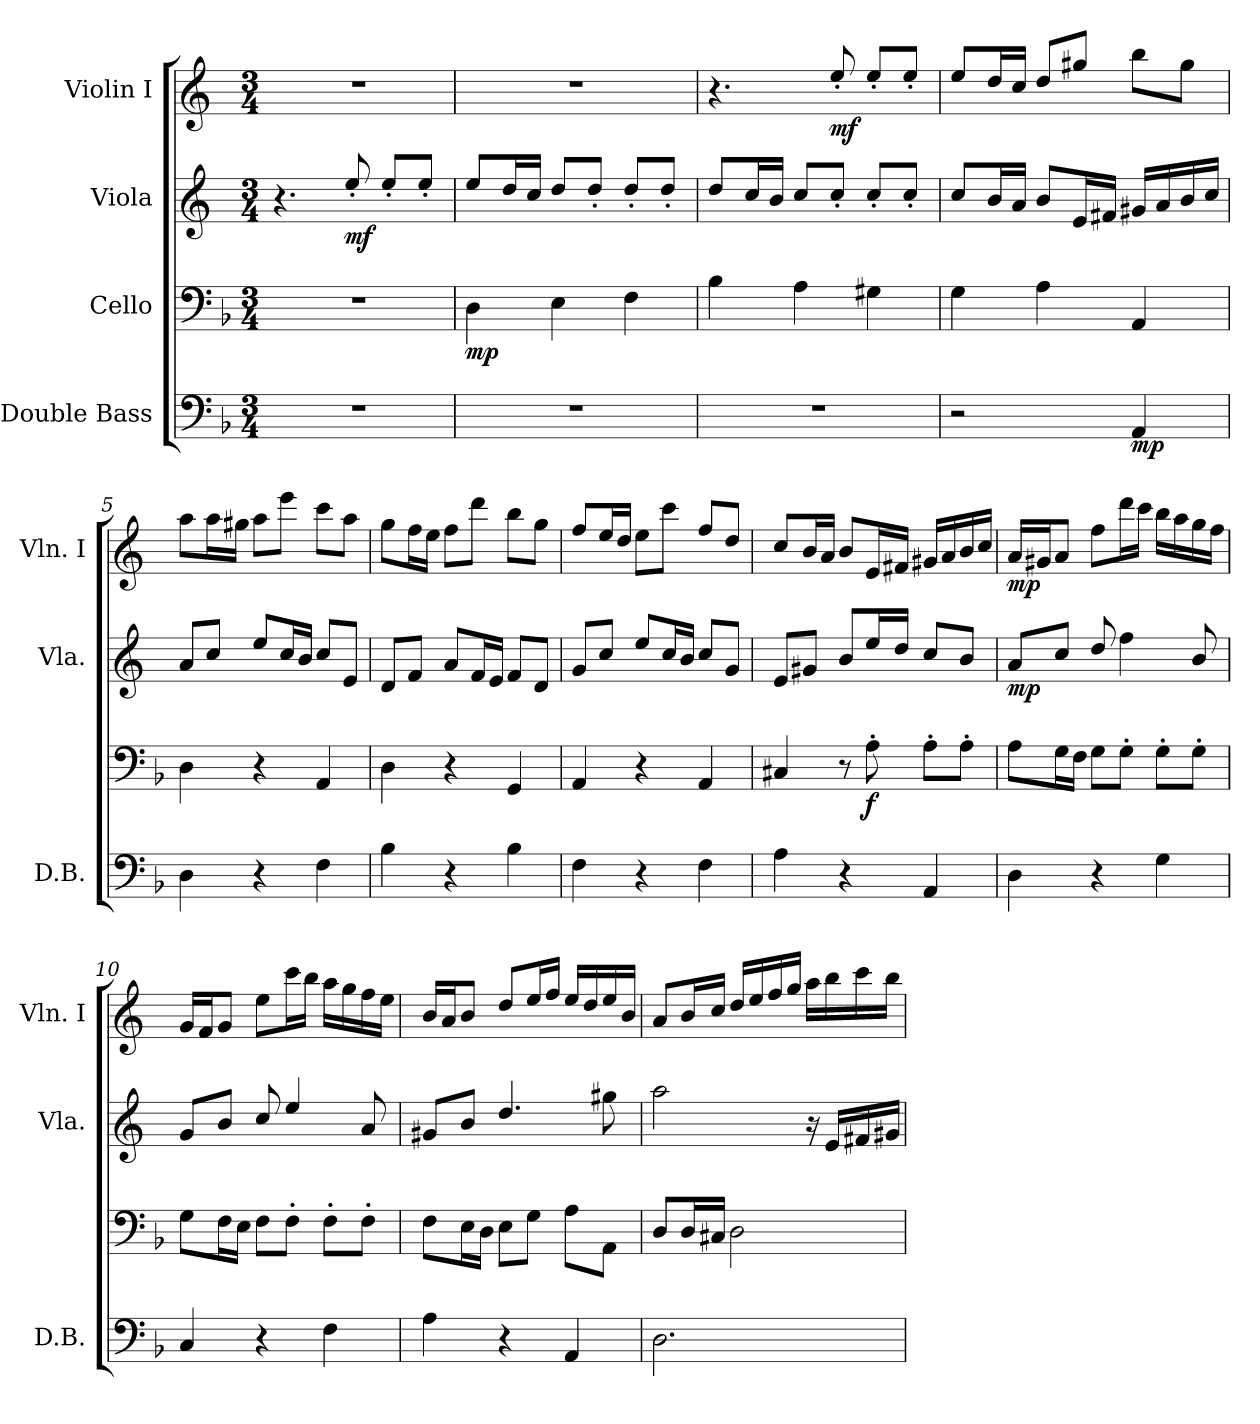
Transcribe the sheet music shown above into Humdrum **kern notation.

**kern	**dynam	**kern	**dynam	**kern	**dynam	**kern	**dynam
*part4	*part4	*part3	*part3	*part2	*part2	*part1	*part1
*staff4	*staff4	*staff3	*staff3	*staff2	*staff2	*staff1	*staff1
*I"Double Bass	*	*I"Cello	*	*I"Viola	*	*I"Violin I	*
*I'D.B.	*	*	*	*I'Vla.	*	*I'Vln. I	*
*clefF4	*	*clefF4	*	*clefG2	*	*clefG2	*
*ITrd7c12	*	*	*	*ITrd4c7	*	*ITrd4c7	*
*k[b-]	*	*k[b-]	*	*k[b-]	*	*k[b-]	*
*d:	*	*d:	*	*d:	*	*d:	*
*M3/4	*	*M3/4	*	*M3/4	*	*M3/4	*
*MM80	*	*MM80	*	*MM80	*	*MM80	*
=1	=1	=1	=1	=1	=1	=1	=1
2.r	.	2.r	.	4.r	.	2.r	.
!	!	!	!	!	!LO:DY:b	!	!
.	.	.	.	8a'</	mf	.	.
.	.	.	.	8a'</L	.	.	.
.	.	.	.	8a'</J	.	.	.
=2	=2	=2	=2	=2	=2	=2	=2
!	!	!	!LO:DY:b	!	!	!	!
2.r	.	4D\	mp	8a/L	.	2.r	.
.	.	.	.	16g/L	.	.	.
.	.	.	.	16f/JJ	.	.	.
.	.	4E\	.	8g/L	.	.	.
.	.	.	.	8g'</J	.	.	.
.	.	4F\	.	8g'</L	.	.	.
.	.	.	.	8g'</J	.	.	.
=3	=3	=3	=3	=3	=3	=3	=3
2.r	.	4B-\	.	8g/L	.	4.r	.
.	.	.	.	16f/L	.	.	.
.	.	.	.	16e/JJ	.	.	.
.	.	4A\	.	8f/L	.	.	.
!	!	!	!	!	!	!	!LO:DY:b
.	.	.	.	8f'</J	.	8a'</	mf
.	.	4G#X\	.	8f'</L	.	8a'</L	.
.	.	.	.	8f'</J	.	8a'</J	.
=4	=4	=4	=4	=4	=4	=4	=4
2r	.	4G\	.	8f/L	.	8a/L	.
.	.	.	.	16e/L	.	16g/L	.
.	.	.	.	16d/JJ	.	16f/JJ	.
.	.	4A\	.	8e/L	.	8g/L	.
.	.	.	.	16A/L	.	8cc#X/J	.
.	.	.	.	16Bn/JJ	.	.	.
!	!LO:DY:b	!	!	!	!	!	!
4AAA/	mp	4AA/	.	16c#X/LL	.	8ee\L	.
.	.	.	.	16d/	.	.	.
.	.	.	.	16e/	.	8cc#\J	.
.	.	.	.	16f/JJ	.	.	.
!!LO:LB:g=z
=5	=5	=5	=5	=5	=5	=5	=5
4DD\	.	4D\	.	8d/L	.	8dd\L	.
.	.	.	.	8f/J	.	16dd\L	.
.	.	.	.	.	.	16cc#X\JJ	.
4r	.	4r	.	8a/L	.	8dd\L	.
.	.	.	.	16f/L	.	8aa\J	.
.	.	.	.	16e/JJ	.	.	.
4FF\	.	4AA/	.	8f/L	.	8ff\L	.
.	.	.	.	8A/J	.	8dd\J	.
=6	=6	=6	=6	=6	=6	=6	=6
4BB-\	.	4D\	.	8G/L	.	8cc\L	.
.	.	.	.	8B-/J	.	16b-\L	.
.	.	.	.	.	.	16a\JJ	.
4r	.	4r	.	8d/L	.	8b-\L	.
.	.	.	.	16B-/L	.	8gg\J	.
.	.	.	.	16A/JJ	.	.	.
4BB-\	.	4GG/	.	8B-/L	.	8ee\L	.
.	.	.	.	8G/J	.	8cc\J	.
=7	=7	=7	=7	=7	=7	=7	=7
4FF\	.	4AA/	.	8c/L	.	8b-/L	.
.	.	.	.	8f/J	.	16a/L	.
.	.	.	.	.	.	16g/JJ	.
4r	.	4r	.	8a/L	.	8a\L	.
.	.	.	.	16f/L	.	8ff\J	.
.	.	.	.	16e/JJ	.	.	.
4FF\	.	4AA/	.	8f/L	.	8b-/L	.
.	.	.	.	8c/J	.	8g/J	.
=8	=8	=8	=8	=8	=8	=8	=8
4AA\	.	4C#X/	.	8A/L	.	8f/L	.
.	.	.	.	8c#X/J	.	16e/L	.
.	.	.	.	.	.	16d/JJ	.
4r	.	8r	.	8e/L	.	8e/L	.
!	!	!	!LO:DY:b	!	!	!	!
.	.	8A'>\	f	16a/L	.	16A/L	.
.	.	.	.	16g/JJ	.	16Bn/JJ	.
4AAA/	.	8A'>\L	.	8f/L	.	16c#X/LL	.
.	.	.	.	.	.	16d/	.
.	.	8A'>\J	.	8e/J	.	16e/	.
.	.	.	.	.	.	16f/JJ	.
!!LO:PB:g=z
=9	=9	=9	=9	=9	=9	=9	=9
!	!	!	!	!	!LO:DY:b	!	!LO:DY:b
4DD\	.	8A\L	.	8d/L	mp	16d/LL	mp
.	.	.	.	.	.	16c#X/J	.
.	.	16G\L	.	8f/J	.	8d/J	.
.	.	16F\JJ	.	.	.	.	.
4r	.	8G\L	.	8g/	.	8b-\L	.
.	.	8G'>\J	.	4b-\	.	16gg\L	.
.	.	.	.	.	.	16ff\JJ	.
4GG\	.	8G'>\L	.	.	.	16ee\LL	.
.	.	.	.	.	.	16dd\	.
.	.	8G'>\J	.	8e/	.	16cc\	.
.	.	.	.	.	.	16b-\JJ	.
=10	=10	=10	=10	=10	=10	=10	=10
4CC/	.	8G\L	.	8c/L	.	16c/LL	.
.	.	.	.	.	.	16B-/J	.
.	.	16F\L	.	8e/J	.	8c/J	.
.	.	16E\JJ	.	.	.	.	.
4r	.	8F\L	.	8f/	.	8a\L	.
.	.	8F'>\J	.	4a/	.	16ff\L	.
.	.	.	.	.	.	16ee\JJ	.
4FF\	.	8F'>\L	.	.	.	16dd\LL	.
.	.	.	.	.	.	16cc\	.
.	.	8F'>\J	.	8d/	.	16b-\	.
.	.	.	.	.	.	16a\JJ	.
=11	=11	=11	=11	=11	=11	=11	=11
4AA\	.	8F\L	.	8c#X/L	.	16e/LL	.
.	.	.	.	.	.	16d/J	.
.	.	16E\L	.	8e/J	.	8e/J	.
.	.	16D\JJ	.	.	.	.	.
4r	.	8E\L	.	4.g/	.	8g/L	.
.	.	8G\J	.	.	.	16a/L	.
.	.	.	.	.	.	16b-/JJ	.
4AAA/	.	8A\L	.	.	.	16a/LL	.
.	.	.	.	.	.	16g/	.
.	.	8AA\J	.	8cc#X\	.	16a/	.
.	.	.	.	.	.	16e/JJ	.
!!LO:LB:g=z
=12	=12	=12	=12	=12	=12	=12	=12
2.DD\	.	8D/L	.	2dd\	.	8d/L	.
.	.	16D/L	.	.	.	16e/L	.
.	.	16C#X/JJ	.	.	.	16f/JJ	.
.	.	2D\	.	.	.	16g/LL	.
.	.	.	.	.	.	16a/	.
.	.	.	.	.	.	16b-/	.
.	.	.	.	.	.	16cc/JJ	.
.	.	.	.	16r	.	16dd\LL	.
.	.	.	.	16A/LL	.	16ee\	.
.	.	.	.	16Bn/	.	16ff\	.
.	.	.	.	16c#X/JJ	.	16ee\JJ	.
=	=	=	=	=	=	=	=
*-	*-	*-	*-	*-	*-	*-	*-
